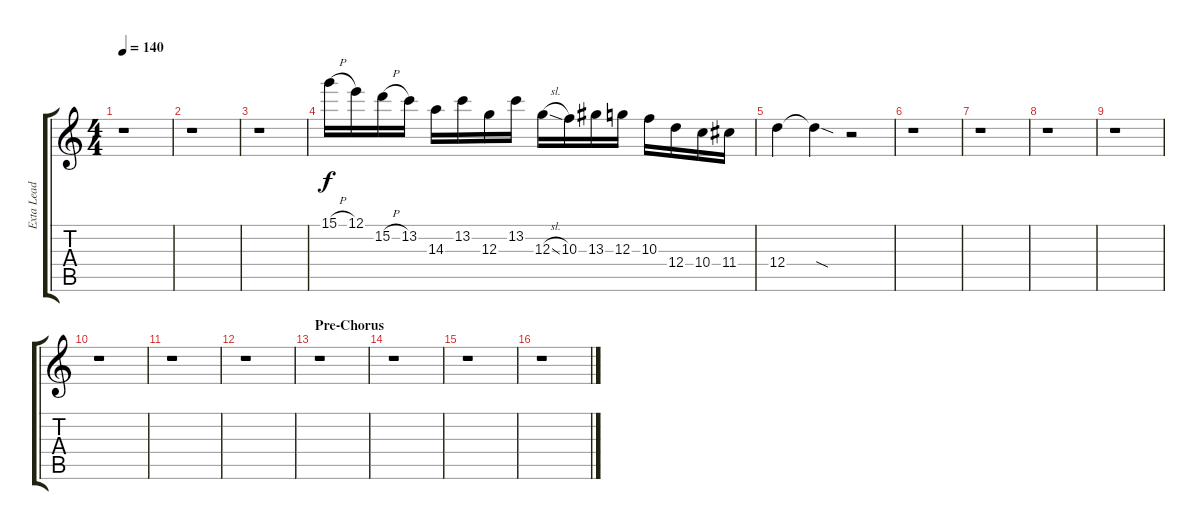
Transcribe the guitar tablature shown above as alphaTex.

\track ("Exta Lead" "Exta Lead") {instrument overdrivenguitar}
\staff {score tabs}
\tuning (E4 B3 G3 D3 A2 D2) {hide}
\ts (4 4)
\tempo 140
\clef g2
\ks c
r.1{dy f} |
r.1 |
r.1 |
15.1{h}.16 12.1.16 15.2{h}.16 13.2.16 14.3.16 13.2.16 12.3.16 13.2.16 12.3{sl}.16 10.3.16 13.3.16 12.3.16 10.3.16 12.4.16 10.4.16 11.4.16 |
12.4.4 12.4{sod t}.4 r.2 |
r.1 |
r.1 |
r.1 |
r.1 |
r.1 |
r.1 |
r.1 |
\section ("" "Pre-Chorus")
r.1 |
r.1 |
r.1 |
r.1
